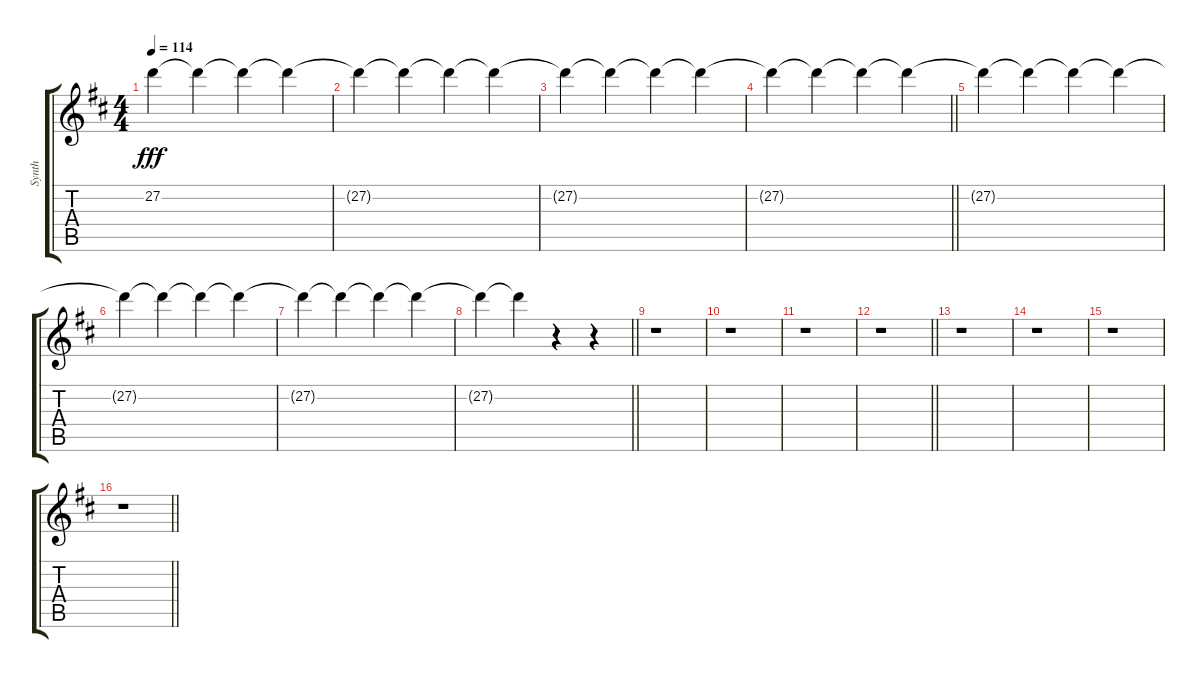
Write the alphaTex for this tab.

\track ("Synth" "Synth") {instrument recorder}
\staff {score tabs}
\tuning (E4 B3 G3 D3 A2 E2) {hide}
\ts (4 4)
\tempo 114
\clef g2
\ks d
27.2{t}.4{dy fff} 27.2{t}.4 27.2{t}.4 27.2{t}.4 |
27.2{t}.4 27.2{t}.4 27.2{t}.4 27.2{t}.4 |
27.2{t}.4 27.2{t}.4 27.2{t}.4 27.2{t}.4 |
\barLineRight lightlight
27.2{t}.4 27.2{t}.4 27.2{t}.4 27.2{t}.4 |
27.2{t}.4 27.2{t}.4 27.2{t}.4 27.2{t}.4 |
27.2{t}.4 27.2{t}.4 27.2{t}.4 27.2{t}.4 |
27.2{t}.4 27.2{t}.4 27.2{t}.4 27.2{t}.4 |
\barLineRight lightlight
27.2{t}.4 27.2{t}.4 r.4 r.4 |
r.1 |
r.1 |
r.1 |
\barLineRight lightlight
r.1 |
r.1 |
r.1 |
r.1 |
\barLineRight lightlight
r.1
